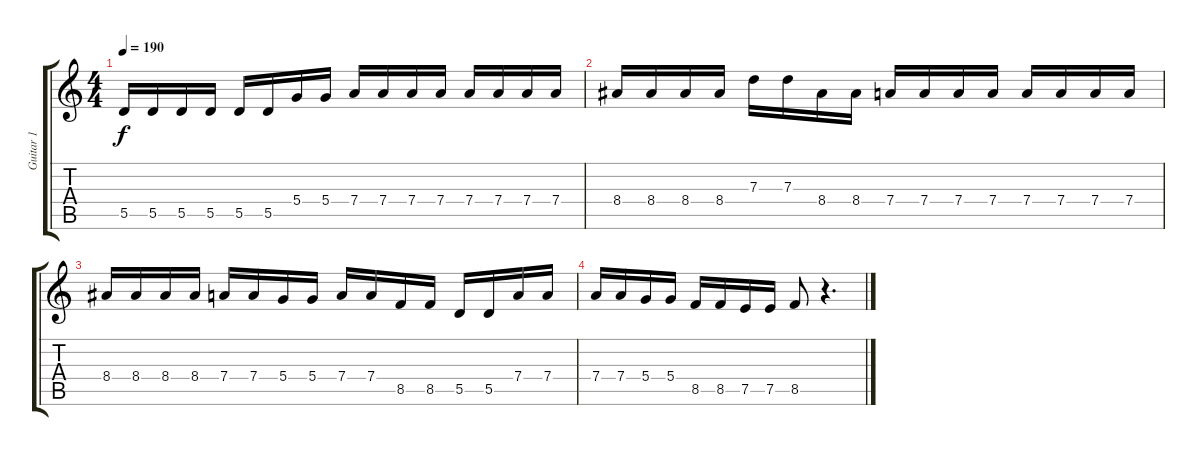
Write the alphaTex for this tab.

\track ("Guitar 1" "Guitar 1") {instrument distortionguitar}
\staff {score tabs}
\tuning (E4 B3 G3 D3 A2 D2) {hide}
\ts (4 4)
\tempo 190
\clef g2
\ks c
5.5.16{dy f} 5.5.16 5.5.16 5.5.16 5.5.16 5.5.16 5.4.16 5.4.16 7.4.16 7.4.16 7.4.16 7.4.16 7.4.16 7.4.16 7.4.16 7.4.16 |
8.4.16 8.4.16 8.4.16 8.4.16 7.3.16 7.3.16 8.4.16 8.4.16 7.4.16 7.4.16 7.4.16 7.4.16 7.4.16 7.4.16 7.4.16 7.4.16 |
8.4.16 8.4.16 8.4.16 8.4.16 7.4.16 7.4.16 5.4.16 5.4.16 7.4.16 7.4.16 8.5.16 8.5.16 5.5.16 5.5.16 7.4.16 7.4.16 |
7.4.16 7.4.16 5.4.16 5.4.16 8.5.16 8.5.16 7.5.16 7.5.16 8.5.8 r.4{d}
